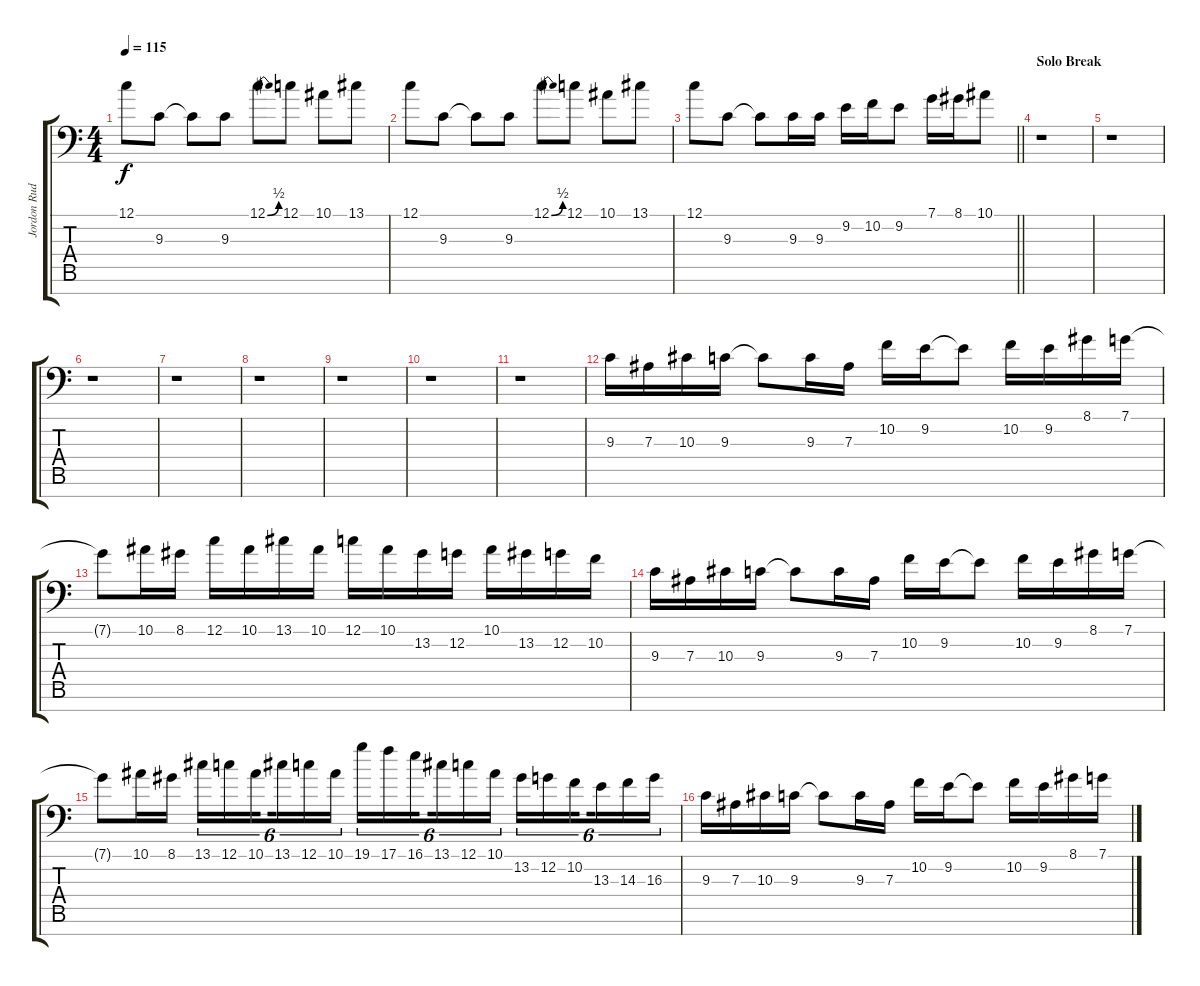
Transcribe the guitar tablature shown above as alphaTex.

\track ("Jordon Rudess" "Jordon Rud") {instrument synthstrings1}
\staff {score tabs}
\tuning (C4 G3 Eb3 Bb2 F2 C2 G1) {hide}
\ts (4 4)
\tempo 115
\clef f4
\ks c
12.1.8{dy f} 9.3.8 9.3{t}.8 9.3.8 12.1{be (bend 0 0 60 2)}.8 12.1.8 10.1.8 13.1.8 |
12.1.8 9.3.8 9.3{t}.8 9.3.8 12.1{be (bend 0 0 60 2)}.8 12.1.8 10.1.8 13.1.8 |
\barLineRight lightlight
12.1.8 9.3.8 9.3{t}.8 9.3.16 9.3.16 9.2.16 10.2.16 9.2.8 7.1.16 8.1.16 10.1.8 |
\section ("" "Solo Break")
r.1 |
r.1 |
r.1 |
r.1 |
r.1 |
r.1 |
r.1 |
r.1 |
9.3.16{volume 16} 7.3.16 10.3.16 9.3.16 9.3{t}.8 9.3.16 7.3.16 10.2.16 9.2.16 9.2{t}.8 10.2.16 9.2.16 8.1.16 7.1.16 |
7.1{t}.8 10.1.16 8.1.16 12.1.16 10.1.16 13.1.16 10.1.16 12.1.16 10.1.16 13.2.16 12.2.16 10.1.16 13.2.16 12.2.16 10.2.16 |
9.3.16 7.3.16 10.3.16 9.3.16 9.3{t}.8 9.3.16 7.3.16 10.2.16 9.2.16 9.2{t}.8 10.2.16 9.2.16 8.1.16 7.1.16 |
7.1{t}.8 10.1.16 8.1.16 13.1.16{tu (6 4)} 12.1.16{tu (6 4)} 10.1.16{tu (6 4) beam splitsecondary} 13.1.16{tu (6 4)} 12.1.16{tu (6 4)} 10.1.16{tu (6 4)} 19.1.16{tu (6 4)} 17.1.16{tu (6 4)} 16.1.16{tu (6 4) beam splitsecondary} 13.1.16{tu (6 4)} 12.1.16{tu (6 4)} 10.1.16{tu (6 4)} 13.2.16{tu (6 4)} 12.2.16{tu (6 4)} 10.2.16{tu (6 4) beam splitsecondary} 13.3.16{tu (6 4)} 14.3.16{tu (6 4)} 16.3.16{tu (6 4)} |
9.3.16 7.3.16 10.3.16 9.3.16 9.3{t}.8 9.3.16 7.3.16 10.2.16 9.2.16 9.2{t}.8 10.2.16 9.2.16 8.1.16 7.1.16
